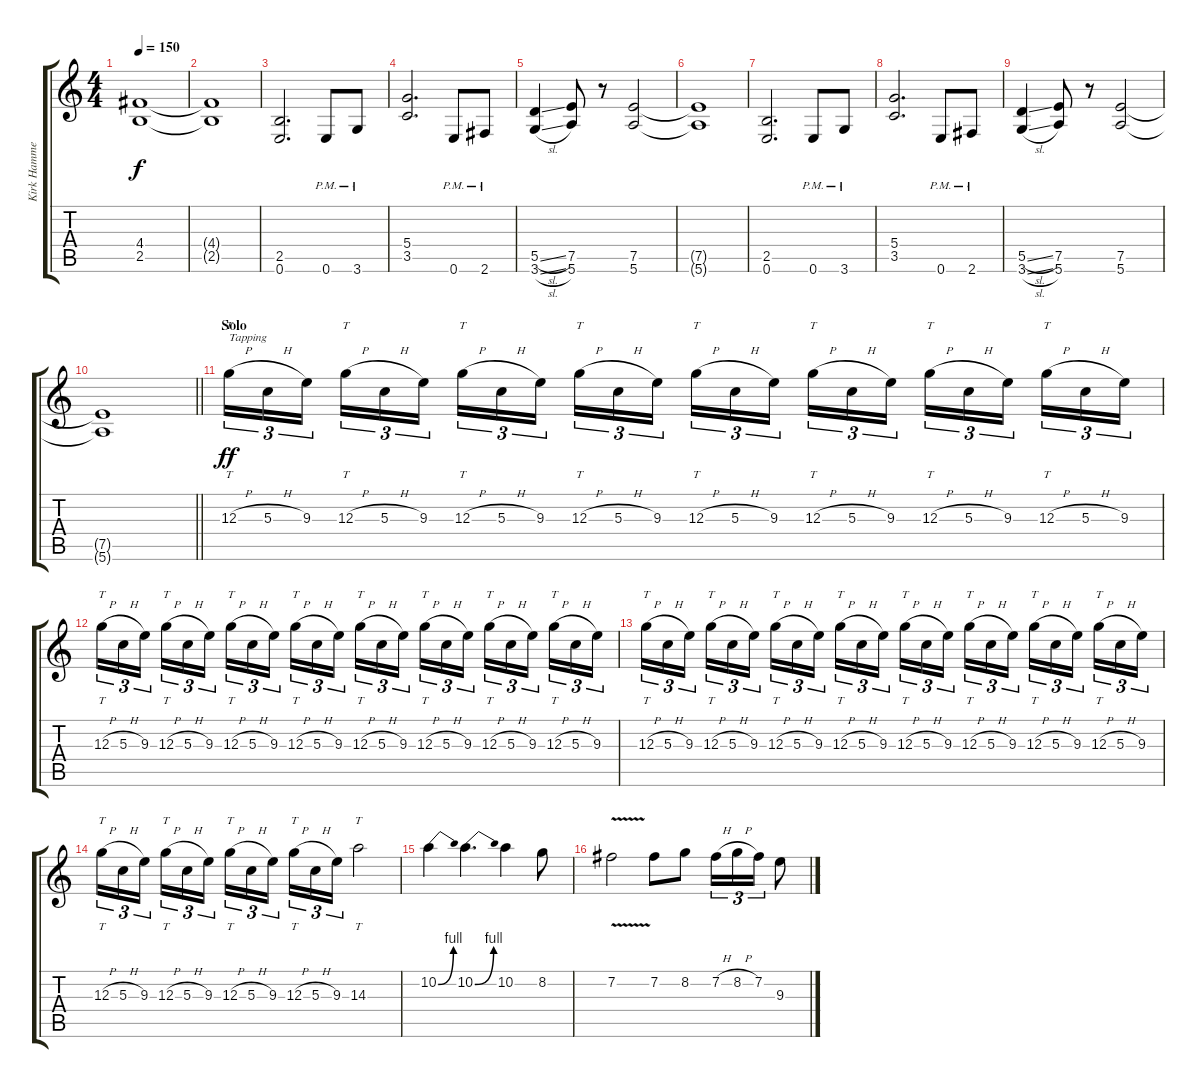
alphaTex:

\track ("Kirk Hammet" "Kirk Hamme") {instrument distortionguitar}
\staff {score tabs}
\tuning (E4 B3 G3 D3 A2 E2) {hide}
\ts (4 4)
\tempo 150
\clef g2
\ks c
(4.4 2.5).1{dy f} |
(4.4{t} 2.5{t}).1 |
(2.5 0.6).2{d} 0.6{pm}.8 3.6{pm}.8 |
(5.4 3.5).2{d} 0.6{pm}.8 2.6{pm}.8 |
(5.5{sl} 3.6{sl}).4 (7.5 5.6).8 r.8 (7.5 5.6).2 |
(7.5{t} 5.6{t}).1 |
(2.5 0.6).2{d} 0.6{pm}.8 3.6{pm}.8 |
(5.4 3.5).2{d} 0.6{pm}.8 2.6{pm}.8 |
(5.5{sl} 3.6{sl}).4 (7.5 5.6).8 r.8 (7.5 5.6).2 |
\barLineRight lightlight
(7.5{t} 5.6{t}).1 |
\section ("" "Solo")
12.3{h}.16{tt tu (3 2) txt "Tapping" dy ff volume 16 balance 8} 5.3{h}.16{tu (3 2)} 9.3.16{tu (3 2) beam splitsecondary} 12.3{h}.16{tt tu (3 2)} 5.3{h}.16{tu (3 2)} 9.3.16{tu (3 2)} 12.3{h}.16{tt tu (3 2)} 5.3{h}.16{tu (3 2)} 9.3.16{tu (3 2) beam splitsecondary} 12.3{h}.16{tt tu (3 2)} 5.3{h}.16{tu (3 2)} 9.3.16{tu (3 2)} 12.3{h}.16{tt tu (3 2)} 5.3{h}.16{tu (3 2)} 9.3.16{tu (3 2) beam splitsecondary} 12.3{h}.16{tt tu (3 2)} 5.3{h}.16{tu (3 2)} 9.3.16{tu (3 2)} 12.3{h}.16{tt tu (3 2)} 5.3{h}.16{tu (3 2)} 9.3.16{tu (3 2) beam splitsecondary} 12.3{h}.16{tt tu (3 2)} 5.3{h}.16{tu (3 2)} 9.3.16{tu (3 2)} |
12.3{h}.16{tt tu (3 2)} 5.3{h}.16{tu (3 2)} 9.3.16{tu (3 2) beam splitsecondary} 12.3{h}.16{tt tu (3 2)} 5.3{h}.16{tu (3 2)} 9.3.16{tu (3 2)} 12.3{h}.16{tt tu (3 2)} 5.3{h}.16{tu (3 2)} 9.3.16{tu (3 2) beam splitsecondary} 12.3{h}.16{tt tu (3 2)} 5.3{h}.16{tu (3 2)} 9.3.16{tu (3 2)} 12.3{h}.16{tt tu (3 2)} 5.3{h}.16{tu (3 2)} 9.3.16{tu (3 2) beam splitsecondary} 12.3{h}.16{tt tu (3 2)} 5.3{h}.16{tu (3 2)} 9.3.16{tu (3 2)} 12.3{h}.16{tt tu (3 2)} 5.3{h}.16{tu (3 2)} 9.3.16{tu (3 2) beam splitsecondary} 12.3{h}.16{tt tu (3 2)} 5.3{h}.16{tu (3 2)} 9.3.16{tu (3 2)} |
12.3{h}.16{tt tu (3 2)} 5.3{h}.16{tu (3 2)} 9.3.16{tu (3 2) beam splitsecondary} 12.3{h}.16{tt tu (3 2)} 5.3{h}.16{tu (3 2)} 9.3.16{tu (3 2)} 12.3{h}.16{tt tu (3 2)} 5.3{h}.16{tu (3 2)} 9.3.16{tu (3 2) beam splitsecondary} 12.3{h}.16{tt tu (3 2)} 5.3{h}.16{tu (3 2)} 9.3.16{tu (3 2)} 12.3{h}.16{tt tu (3 2)} 5.3{h}.16{tu (3 2)} 9.3.16{tu (3 2) beam splitsecondary} 12.3{h}.16{tt tu (3 2)} 5.3{h}.16{tu (3 2)} 9.3.16{tu (3 2)} 12.3{h}.16{tt tu (3 2)} 5.3{h}.16{tu (3 2)} 9.3.16{tu (3 2) beam splitsecondary} 12.3{h}.16{tt tu (3 2)} 5.3{h}.16{tu (3 2)} 9.3.16{tu (3 2)} |
12.3{h}.16{tt tu (3 2)} 5.3{h}.16{tu (3 2)} 9.3.16{tu (3 2) beam splitsecondary} 12.3{h}.16{tt tu (3 2)} 5.3{h}.16{tu (3 2)} 9.3.16{tu (3 2)} 12.3{h}.16{tt tu (3 2)} 5.3{h}.16{tu (3 2)} 9.3.16{tu (3 2) beam splitsecondary} 12.3{h}.16{tt tu (3 2)} 5.3{h}.16{tu (3 2)} 9.3.16{tu (3 2)} 14.3.2{tt} |
10.2{be (bend 0 0 60 4)}.4 10.2{be (bend 0 0 60 4)}.4{d} 10.2.4 8.2.8 |
7.2{v}.2 7.2.8 8.2.8 7.2{h}.16{tu (3 2)} 8.2{h}.16{tu (3 2)} 7.2.16{tu (3 2)} 9.3.8
